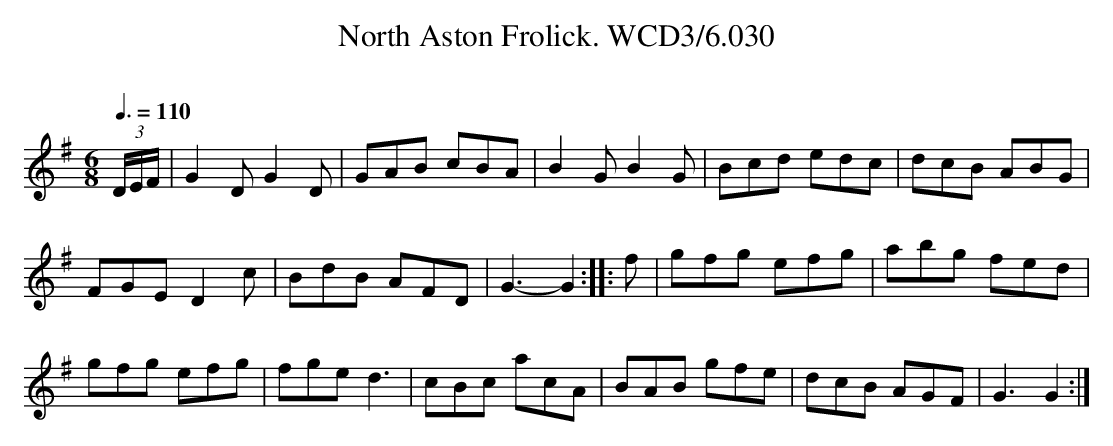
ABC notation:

X:1
T:North Aston Frolick. WCD3/6.030
O:
M:6/8
L:1/8
Q:3/8=110
K:G
(3D/E/F/|G2 D G2 D|GAB cBA|B2 G B2 G|Bcd edc|dcB ABG|
FGE D2 c|BdB AFD|G3- G2::f|gfg efg|abg fed|
gfg efg|fge d3|cBc acA|BAB gfe|dcB AGF|G3 G2:|
